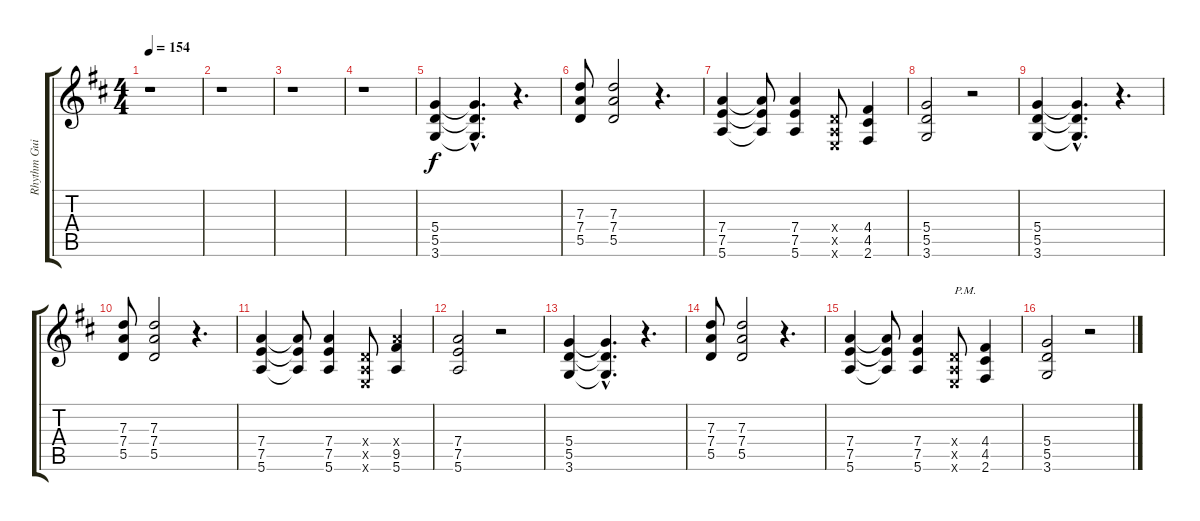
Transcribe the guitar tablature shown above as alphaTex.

\track ("Rhythm Guitar 1" "Rhythm Gui") {instrument distortionguitar}
\staff {score tabs}
\tuning (E4 B3 G3 D3 A2 E2) {hide}
\ts (4 4)
\tempo 154
\clef g2
\ks d
r.1{dy f instrument distortionguitar} |
r.1 |
r.1 |
r.1 |
(5.4 5.5 3.6).4 (5.4{hac t} 5.5{hac t} 3.6{hac t}).4{d} r.4{d} |
(7.3 7.4 5.5).8 (7.3 7.4 5.5).2 r.4{d} |
(7.4 7.5 5.6).4 (7.4{t} 7.5{t} 5.6{t}).8 (7.4 7.5 5.6).4 (0.4{x} 0.5{x} 0.6{x}).8 (4.4 4.5 2.6).4 |
(5.4 5.5 3.6).2 r.2 |
(5.4 5.5 3.6).4 (5.4{hac t} 5.5{hac t} 3.6{hac t}).4{d} r.4{d} |
(7.3 7.4 5.5).8 (7.3 7.4 5.5).2 r.4{d} |
(7.4 7.5 5.6).4 (7.4{t} 7.5{t} 5.6{t}).8 (7.4 7.5 5.6).4 (0.4{x} 0.5{x} 0.6{x}).8 (7.4{x} 9.5 5.6).4 |
(7.4 7.5 5.6).2 r.2 |
(5.4 5.5 3.6).4 (5.4{hac t} 5.5{hac t} 3.6{hac t}).4{d} r.4{d} |
(7.3 7.4 5.5).8 (7.3 7.4 5.5).2 r.4{d} |
(7.4 7.5 5.6).4 (7.4{t} 7.5{t} 5.6{t}).8 (7.4 7.5 5.6).4 (0.4{x} 0.5{x} 0.6{x}).8{txt "P.M."} (4.4 4.5 2.6).4 |
(5.4 5.5 3.6).2 r.2
